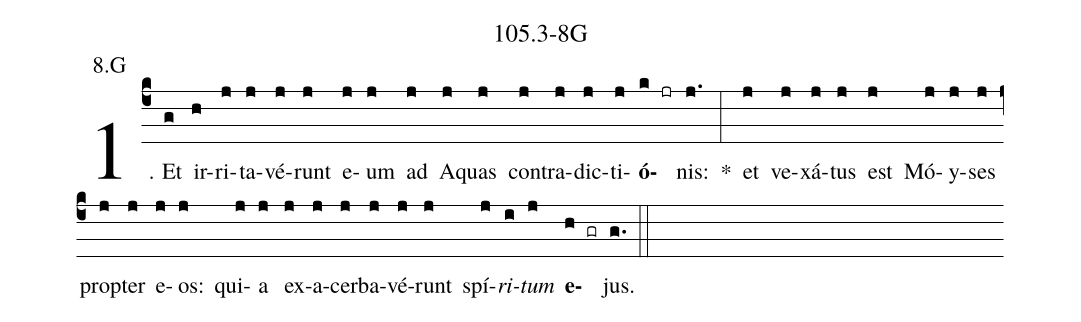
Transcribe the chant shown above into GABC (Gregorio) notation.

name: 105.3-8G;
annotation: 8.G;
%%
(c4)1. Et(g) ir(h)ri(j)ta(j)vé(j)runt(j) e(j)um(j) ad(j) A(j)quas(j) con(j)tra(j)dic(j)ti(j)<b>ó</b>(k jr)nis:(j.) *(:) et(j) ve(j)xá(j)tus(j) est(j) Mó(j)y(j)ses(j) prop(j)ter(j) e(j)os:(j) qui(j)a(j) ex(j)a(j)cer(j)ba(j)vé(j)runt(j) spí(j)<i>ri</i>(i)<i>tum</i>(j) <b>e</b>(h gr)jus.(g.) (::)


%E(j) u(j) o(i) u(j) a(h) e.(g.) (::)
